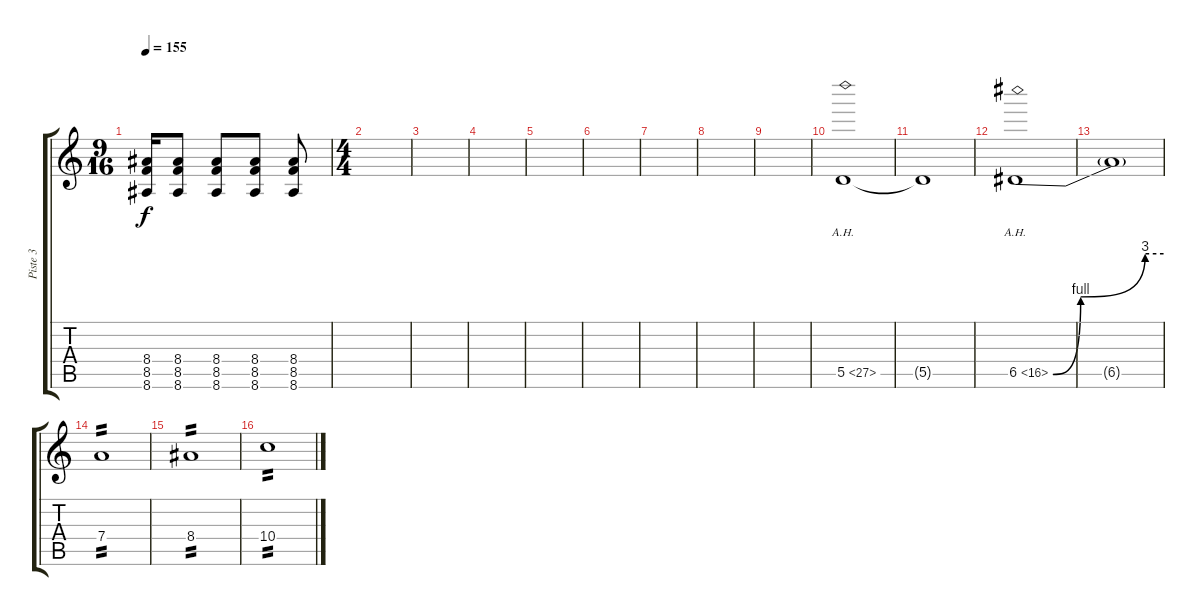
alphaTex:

\track ("Piste 3" "Piste 3") {instrument distortionguitar}
\staff {score tabs}
\tuning (E4 B3 G3 D3 A2 D2) {hide}
\ts (9 16)
\tempo 155
\clef g2
\ks c
(8.4{t} 8.5{t} 8.6{t}).16{dy f} (8.4 8.5 8.6).8 (8.4 8.5 8.6).8 (8.4 8.5 8.6).8 (8.4 8.5 8.6).8 |
\ts (4 4)
|
|
|
|
|
|
|
|
5.5{ah 22}.1 |
5.5{t}.1 |
6.5{be (custom 0 0 15 4 50 12 60 12) ah 10}.1 |
6.5{t}.1 |
7.4.1{tp 2} |
8.4.1{tp 2} |
10.4.1{tp 2}
